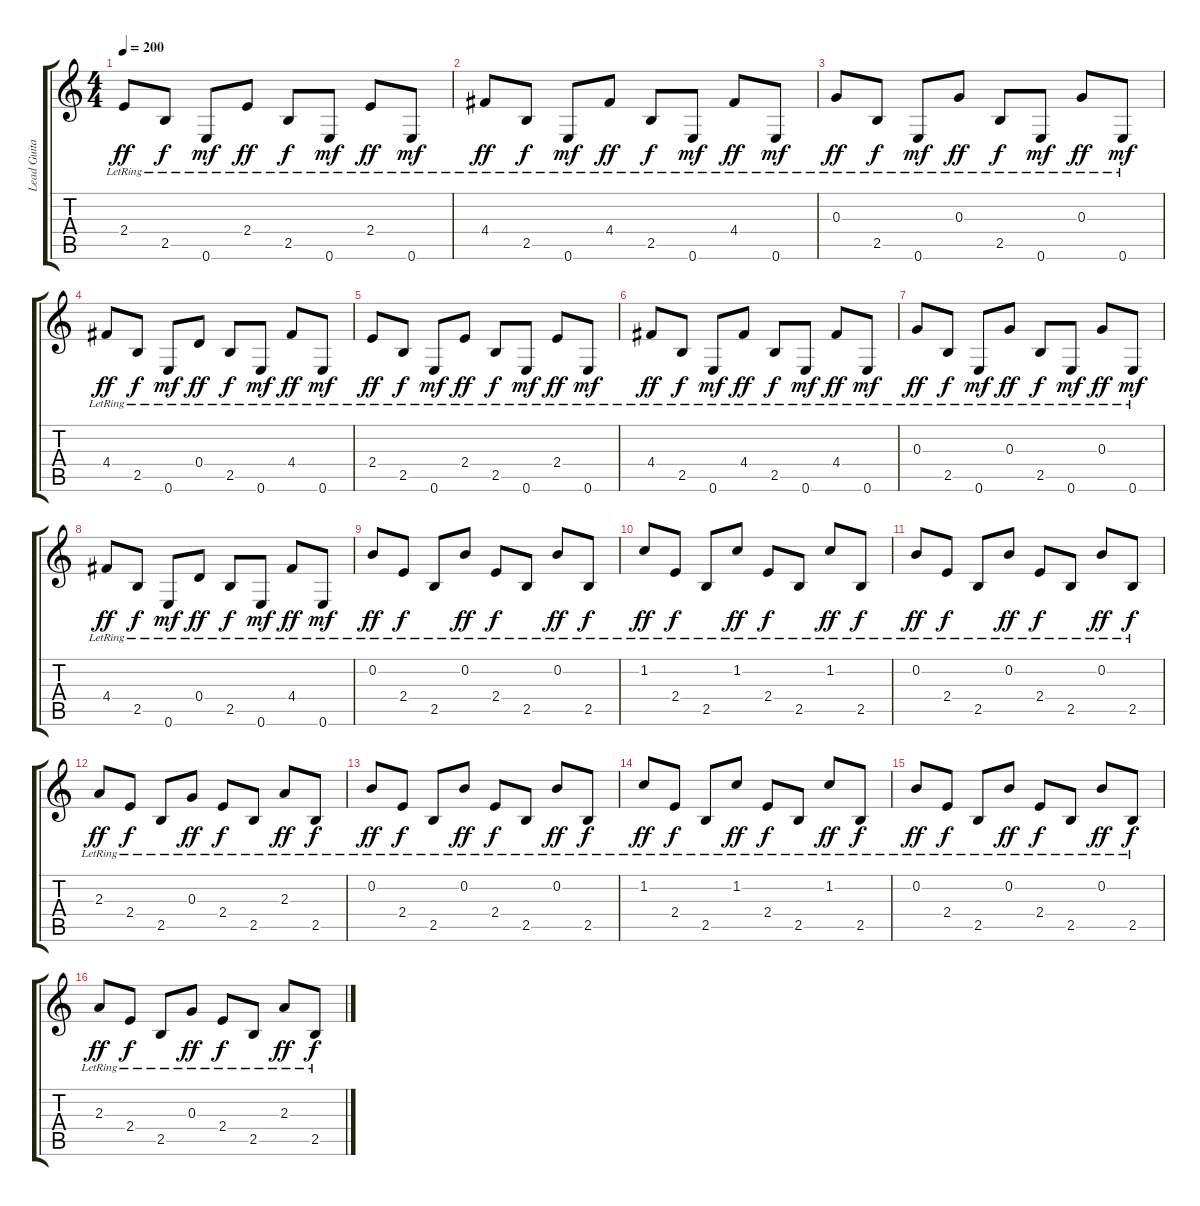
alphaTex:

\track ("Lead Guitar" "Lead Guita") {instrument distortionguitar}
\staff {score tabs}
\tuning (E4 B3 G3 D3 A2 E2) {hide}
\ts (4 4)
\tempo 200
\clef g2
\ks c
2.4{lr}.8{dy ff} 2.5{lr}.8{dy f} 0.6{lr}.8{dy mf} 2.4{lr}.8{dy ff} 2.5{lr}.8{dy f} 0.6{lr}.8{dy mf} 2.4{lr}.8{dy ff} 0.6{lr}.8{dy mf} |
4.4{lr}.8{dy ff} 2.5{lr}.8{dy f} 0.6{lr}.8{dy mf} 4.4{lr}.8{dy ff} 2.5{lr}.8{dy f} 0.6{lr}.8{dy mf} 4.4{lr}.8{dy ff} 0.6{lr}.8{dy mf} |
0.3{lr}.8{dy ff} 2.5{lr}.8{dy f} 0.6{lr}.8{dy mf} 0.3{lr}.8{dy ff} 2.5{lr}.8{dy f} 0.6{lr}.8{dy mf} 0.3{lr}.8{dy ff} 0.6{lr}.8{dy mf} |
4.4{lr}.8{dy ff} 2.5{lr}.8{dy f} 0.6{lr}.8{dy mf} 0.4{lr}.8{dy ff} 2.5{lr}.8{dy f} 0.6{lr}.8{dy mf} 4.4{lr}.8{dy ff} 0.6{lr}.8{dy mf} |
2.4{lr}.8{dy ff} 2.5{lr}.8{dy f} 0.6{lr}.8{dy mf} 2.4{lr}.8{dy ff} 2.5{lr}.8{dy f} 0.6{lr}.8{dy mf} 2.4{lr}.8{dy ff} 0.6{lr}.8{dy mf} |
4.4{lr}.8{dy ff} 2.5{lr}.8{dy f} 0.6{lr}.8{dy mf} 4.4{lr}.8{dy ff} 2.5{lr}.8{dy f} 0.6{lr}.8{dy mf} 4.4{lr}.8{dy ff} 0.6{lr}.8{dy mf} |
0.3{lr}.8{dy ff} 2.5{lr}.8{dy f} 0.6{lr}.8{dy mf} 0.3{lr}.8{dy ff} 2.5{lr}.8{dy f} 0.6{lr}.8{dy mf} 0.3{lr}.8{dy ff} 0.6{lr}.8{dy mf} |
4.4{lr}.8{dy ff} 2.5{lr}.8{dy f} 0.6{lr}.8{dy mf} 0.4{lr}.8{dy ff} 2.5{lr}.8{dy f} 0.6{lr}.8{dy mf} 4.4{lr}.8{dy ff} 0.6{lr}.8{dy mf} |
0.2{lr}.8{dy ff} 2.4{lr}.8{dy f} 2.5{lr}.8 0.2{lr}.8{dy ff} 2.4{lr}.8{dy f} 2.5{lr}.8 0.2{lr}.8{dy ff} 2.5{lr}.8{dy f} |
1.2{lr}.8{dy ff} 2.4{lr}.8{dy f} 2.5{lr}.8 1.2{lr}.8{dy ff} 2.4{lr}.8{dy f} 2.5{lr}.8 1.2{lr}.8{dy ff} 2.5{lr}.8{dy f} |
0.2{lr}.8{dy ff} 2.4{lr}.8{dy f} 2.5{lr}.8 0.2{lr}.8{dy ff} 2.4{lr}.8{dy f} 2.5{lr}.8 0.2{lr}.8{dy ff} 2.5{lr}.8{dy f} |
2.3{lr}.8{dy ff} 2.4{lr}.8{dy f} 2.5{lr}.8 0.3{lr}.8{dy ff} 2.4{lr}.8{dy f} 2.5{lr}.8 2.3{lr}.8{dy ff} 2.5{lr}.8{dy f} |
0.2{lr}.8{dy ff} 2.4{lr}.8{dy f} 2.5{lr}.8 0.2{lr}.8{dy ff} 2.4{lr}.8{dy f} 2.5{lr}.8 0.2{lr}.8{dy ff} 2.5{lr}.8{dy f} |
1.2{lr}.8{dy ff} 2.4{lr}.8{dy f} 2.5{lr}.8 1.2{lr}.8{dy ff} 2.4{lr}.8{dy f} 2.5{lr}.8 1.2{lr}.8{dy ff} 2.5{lr}.8{dy f} |
0.2{lr}.8{dy ff} 2.4{lr}.8{dy f} 2.5{lr}.8 0.2{lr}.8{dy ff} 2.4{lr}.8{dy f} 2.5{lr}.8 0.2{lr}.8{dy ff} 2.5{lr}.8{dy f} |
2.3{lr}.8{dy ff} 2.4{lr}.8{dy f} 2.5{lr}.8 0.3{lr}.8{dy ff} 2.4{lr}.8{dy f} 2.5{lr}.8 2.3{lr}.8{dy ff} 2.5{lr}.8{dy f}
